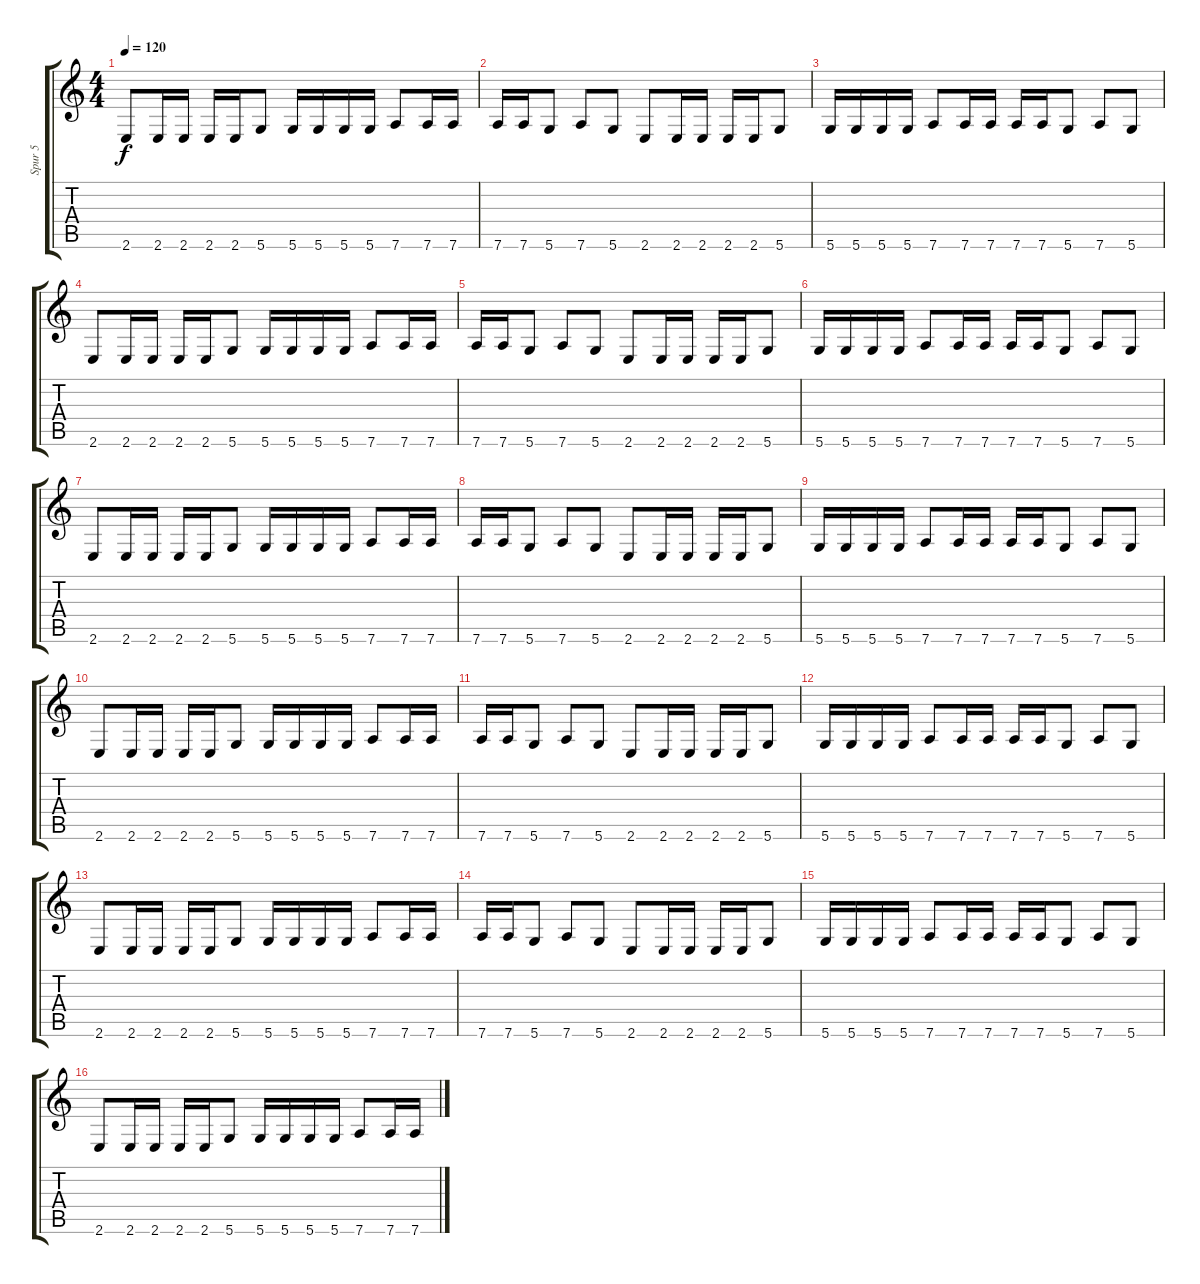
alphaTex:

\track ("Spur 5" "Spur 5") {instrument distortionguitar}
\staff {score tabs}
\tuning (D4 A3 F3 C3 G2 D2) {hide}
\ts (4 4)
\tempo 120
\clef g2
\ks c
2.6.8{dy f} 2.6.16 2.6.16 2.6.16 2.6.16 5.6.8 5.6.16 5.6.16 5.6.16 5.6.16 7.6.8 7.6.16 7.6.16 |
7.6.16 7.6.16 5.6.8 7.6.8 5.6.8 2.6.8 2.6.16 2.6.16 2.6.16 2.6.16 5.6.8 |
5.6.16 5.6.16 5.6.16 5.6.16 7.6.8 7.6.16 7.6.16 7.6.16 7.6.16 5.6.8 7.6.8 5.6.8 |
2.6.8 2.6.16 2.6.16 2.6.16 2.6.16 5.6.8 5.6.16 5.6.16 5.6.16 5.6.16 7.6.8 7.6.16 7.6.16 |
7.6.16 7.6.16 5.6.8 7.6.8 5.6.8 2.6.8 2.6.16 2.6.16 2.6.16 2.6.16 5.6.8 |
5.6.16 5.6.16 5.6.16 5.6.16 7.6.8 7.6.16 7.6.16 7.6.16 7.6.16 5.6.8 7.6.8 5.6.8 |
2.6.8 2.6.16 2.6.16 2.6.16 2.6.16 5.6.8 5.6.16 5.6.16 5.6.16 5.6.16 7.6.8 7.6.16 7.6.16 |
7.6.16 7.6.16 5.6.8 7.6.8 5.6.8 2.6.8 2.6.16 2.6.16 2.6.16 2.6.16 5.6.8 |
5.6.16 5.6.16 5.6.16 5.6.16 7.6.8 7.6.16 7.6.16 7.6.16 7.6.16 5.6.8 7.6.8 5.6.8 |
2.6.8 2.6.16 2.6.16 2.6.16 2.6.16 5.6.8 5.6.16 5.6.16 5.6.16 5.6.16 7.6.8 7.6.16 7.6.16 |
7.6.16 7.6.16 5.6.8 7.6.8 5.6.8 2.6.8 2.6.16 2.6.16 2.6.16 2.6.16 5.6.8 |
5.6.16 5.6.16 5.6.16 5.6.16 7.6.8 7.6.16 7.6.16 7.6.16 7.6.16 5.6.8 7.6.8 5.6.8 |
2.6.8 2.6.16 2.6.16 2.6.16 2.6.16 5.6.8 5.6.16 5.6.16 5.6.16 5.6.16 7.6.8 7.6.16 7.6.16 |
7.6.16 7.6.16 5.6.8 7.6.8 5.6.8 2.6.8 2.6.16 2.6.16 2.6.16 2.6.16 5.6.8 |
5.6.16 5.6.16 5.6.16 5.6.16 7.6.8 7.6.16 7.6.16 7.6.16 7.6.16 5.6.8 7.6.8 5.6.8 |
2.6.8 2.6.16 2.6.16 2.6.16 2.6.16 5.6.8 5.6.16 5.6.16 5.6.16 5.6.16 7.6.8 7.6.16 7.6.16
